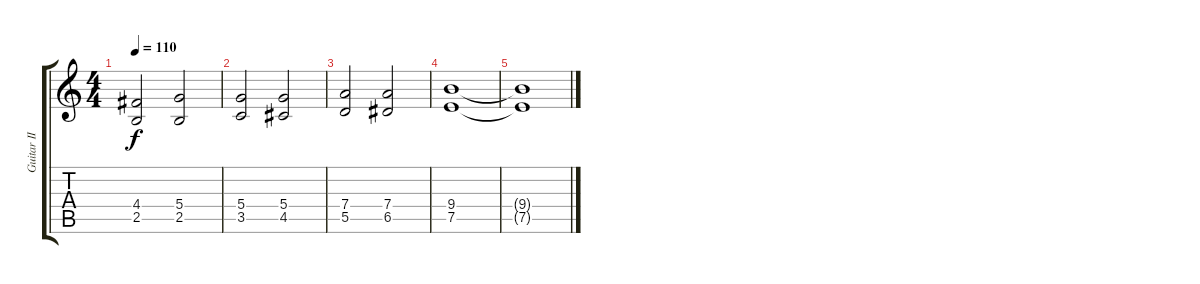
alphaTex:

\track ("Guitar II" "Guitar II") {instrument overdrivenguitar}
\staff {score tabs}
\tuning (E4 B3 G3 D3 A2 E2) {hide}
\ts (4 4)
\tempo 110
\clef g2
\ks c
(4.4 2.5).2{dy f} (5.4 2.5).2 |
(5.4 3.5).2 (5.4 4.5).2 |
(7.4 5.5).2 (7.4 6.5).2 |
(9.4 7.5).1 |
(9.4{t} 7.5{t}).1
